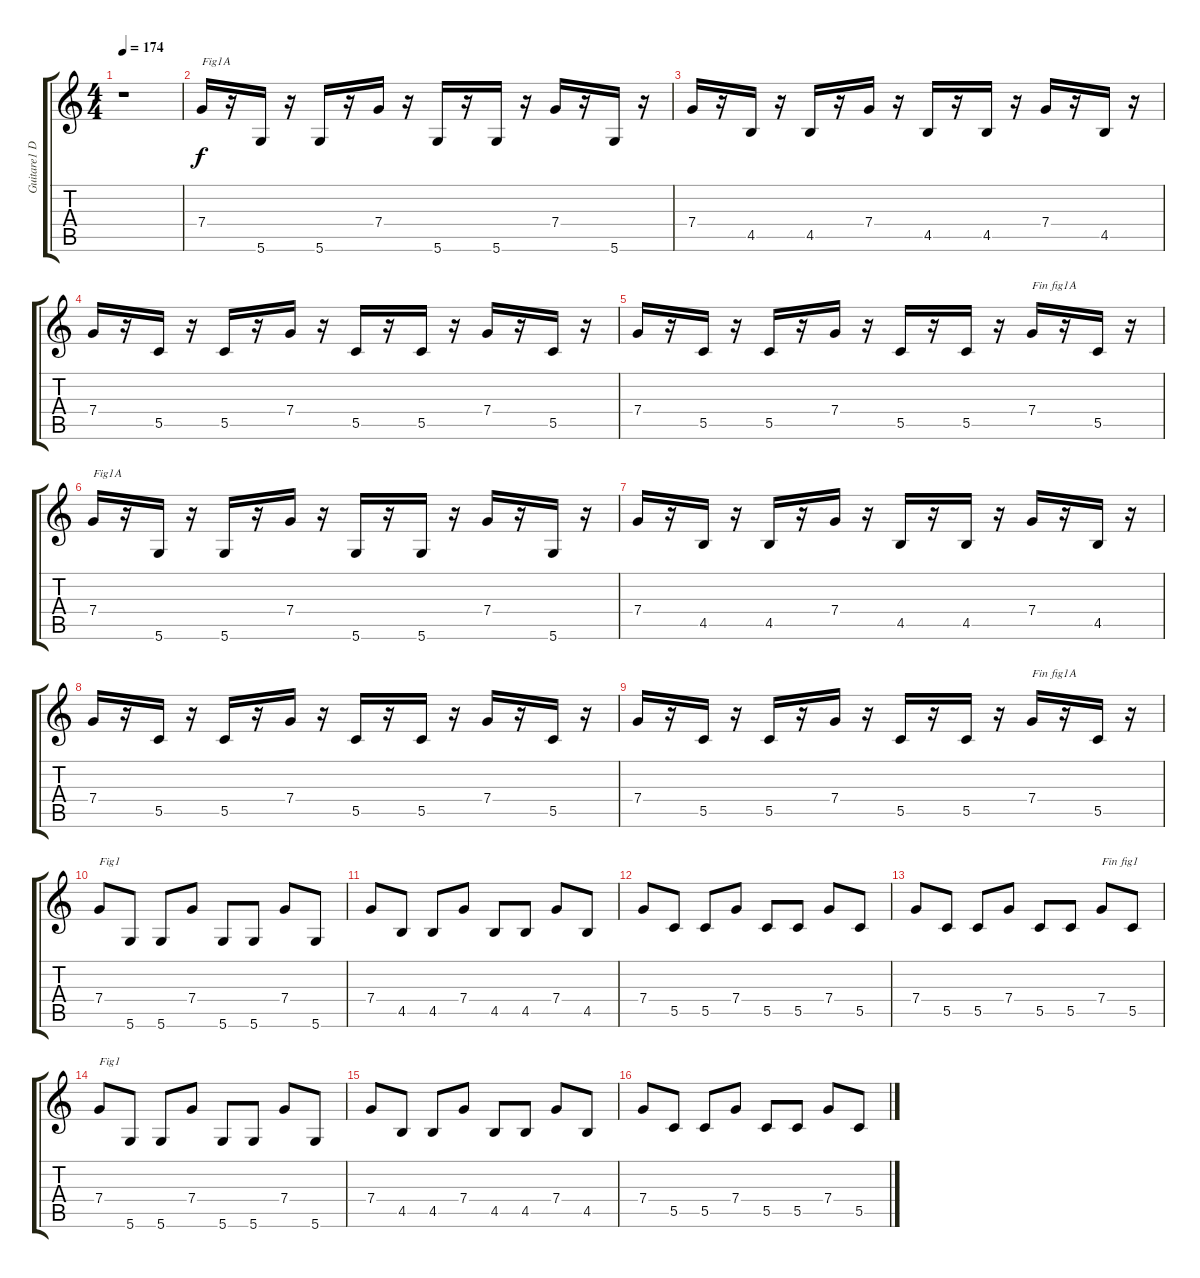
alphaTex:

\track ("Guitare1 D" "Guitare1 D") {instrument overdrivenguitar}
\staff {score tabs}
\tuning (D4 A3 F3 C3 G2 D2) {hide}
\ts (4 4)
\tempo 174
\clef g2
\ks c
r.1{dy f instrument overdrivenguitar} |
7.4.16{txt "Fig1A"} r.16 5.6.16 r.16 5.6.16 r.16 7.4.16 r.16 5.6.16 r.16 5.6.16 r.16 7.4.16 r.16 5.6.16 r.16 |
7.4.16 r.16 4.5.16 r.16 4.5.16 r.16 7.4.16 r.16 4.5.16 r.16 4.5.16 r.16 7.4.16 r.16 4.5.16 r.16 |
7.4.16 r.16 5.5.16 r.16 5.5.16 r.16 7.4.16 r.16 5.5.16 r.16 5.5.16 r.16 7.4.16 r.16 5.5.16 r.16 |
7.4.16 r.16 5.5.16 r.16 5.5.16 r.16 7.4.16 r.16 5.5.16 r.16 5.5.16 r.16 7.4.16{txt "Fin fig1A"} r.16 5.5.16 r.16 |
7.4.16{txt "Fig1A"} r.16 5.6.16 r.16 5.6.16 r.16 7.4.16 r.16 5.6.16 r.16 5.6.16 r.16 7.4.16 r.16 5.6.16 r.16 |
7.4.16 r.16 4.5.16 r.16 4.5.16 r.16 7.4.16 r.16 4.5.16 r.16 4.5.16 r.16 7.4.16 r.16 4.5.16 r.16 |
7.4.16 r.16 5.5.16 r.16 5.5.16 r.16 7.4.16 r.16 5.5.16 r.16 5.5.16 r.16 7.4.16 r.16 5.5.16 r.16 |
7.4.16 r.16 5.5.16 r.16 5.5.16 r.16 7.4.16 r.16 5.5.16 r.16 5.5.16 r.16 7.4.16{txt "Fin fig1A"} r.16 5.5.16 r.16 |
7.4.8{txt "Fig1"} 5.6.8 5.6.8 7.4.8 5.6.8 5.6.8 7.4.8 5.6.8 |
7.4.8 4.5.8 4.5.8 7.4.8 4.5.8 4.5.8 7.4.8 4.5.8 |
7.4.8 5.5.8 5.5.8 7.4.8 5.5.8 5.5.8 7.4.8 5.5.8 |
7.4.8 5.5.8 5.5.8 7.4.8 5.5.8 5.5.8 7.4.8{txt "Fin fig1"} 5.5.8 |
7.4.8{txt "Fig1"} 5.6.8 5.6.8 7.4.8 5.6.8 5.6.8 7.4.8 5.6.8 |
7.4.8 4.5.8 4.5.8 7.4.8 4.5.8 4.5.8 7.4.8 4.5.8 |
7.4.8 5.5.8 5.5.8 7.4.8 5.5.8 5.5.8 7.4.8 5.5.8
